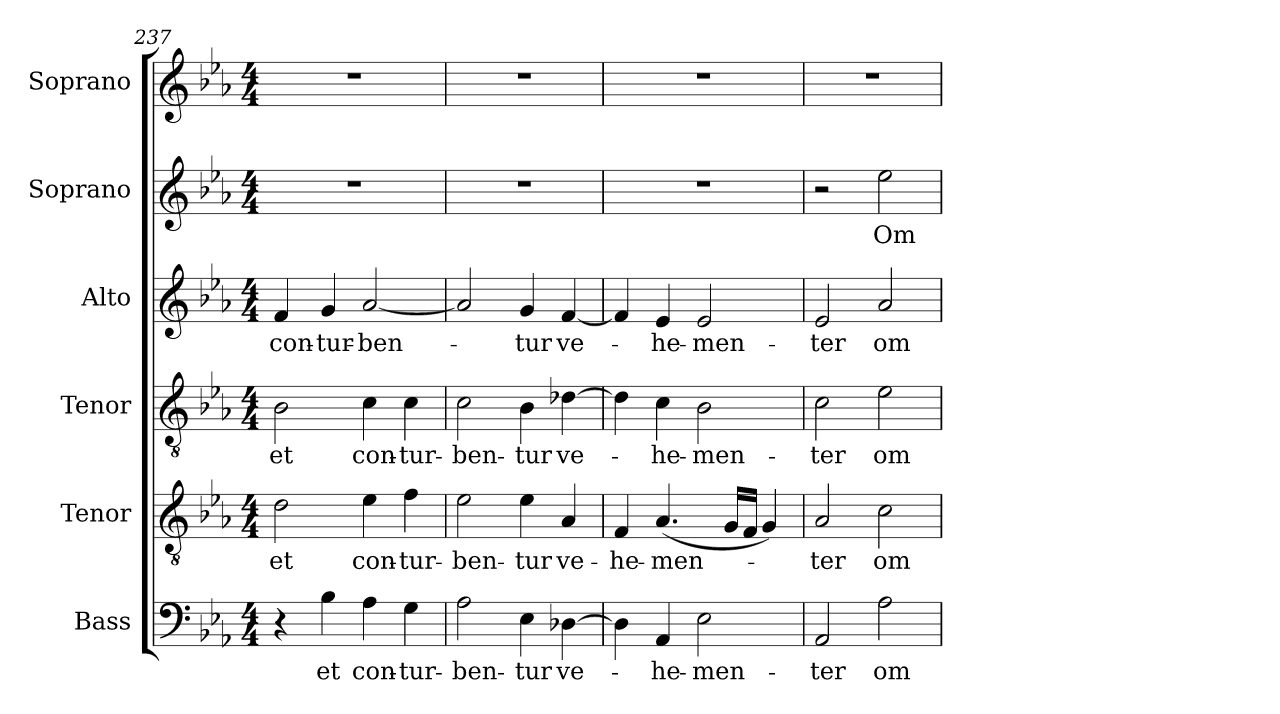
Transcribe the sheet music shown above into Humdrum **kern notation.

**kern	**text	**kern	**text	**kern	**text	**kern	**text	**kern	**text	**kern
*part6	*part6	*part5	*part5	*part4	*part4	*part3	*part3	*part2	*part2	*part1
*staff6	*staff6	*staff5	*staff5	*staff4	*staff4	*staff3	*staff3	*staff2	*staff2	*staff1
*I"Bass	*	*I"Tenor	*	*I"Tenor	*	*I"Alto	*	*I"Soprano	*	*I"Soprano
*I'B	*	*I'T	*	*I'T	*	*I'A	*	*I'S	*	*I'S
*clefF4	*	*clefGv2	*	*clefGv2	*	*clefG2	*	*clefG2	*	*clefG2
*	*	*ITrd7c12	*	*ITrd7c12	*	*	*	*	*	*
*k[b-e-a-]	*	*k[b-e-a-]	*	*k[b-e-a-]	*	*k[b-e-a-]	*	*k[b-e-a-]	*	*k[b-e-a-]
*E-:	*	*E-:	*	*E-:	*	*E-:	*	*E-:	*	*E-:
*M4/4	*	*M4/4	*	*M4/4	*	*M4/4	*	*M4/4	*	*M4/4
=237	=237	=237	=237	=237	=237	=237	=237	=237	=237	=237
!	!	!	!LO:LY:b:color=#000000	!	!	!	!	!	!	!
!	!	!	!	!	!LO:LY:b:color=#000000	!	!	!	!	!
!	!	!	!	!	!	!	!LO:LY:b:color=#000000	!	!	!
4r	.	2Di\	et	2BB-i\	et	4fi/	con-	1r	.	1r
!	!LO:LY:b:color=#000000	!	!	!	!	!	!	!	!	!
!	!	!	!	!	!	!	!LO:LY:b:color=#000000	!	!	!
4B-i\	et	.	.	.	.	4gi/	-tur-	.	.	.
!	!LO:LY:b:color=#000000	!	!	!	!	!	!	!	!	!
!	!	!	!LO:LY:b:color=#000000	!	!	!	!	!	!	!
!	!	!	!	!	!LO:LY:b:color=#000000	!	!	!	!	!
!	!	!	!	!	!	!	!LO:LY:b:color=#000000	!	!	!
4A-i\	con-	4E-i\	con-	4Ci\	con-	[2a-i/	-ben-	.	.	.
!	!LO:LY:b:color=#000000	!	!	!	!	!	!	!	!	!
!	!	!	!LO:LY:b:color=#000000	!	!	!	!	!	!	!
!	!	!	!	!	!LO:LY:b:color=#000000	!	!	!	!	!
4Gi\	-tur-	4Fi\	-tur-	4Ci\	-tur-	.	.	.	.	.
=238	=238	=238	=238	=238	=238	=238	=238	=238	=238	=238
!	!LO:LY:b:color=#000000	!	!	!	!	!	!	!	!	!
!	!	!	!LO:LY:b:color=#000000	!	!	!	!	!	!	!
!	!	!	!	!	!LO:LY:b:color=#000000	!	!	!	!	!
2A-i\	-ben-	2E-i\	-ben-	2Ci\	-ben-	2a-i/]	.	1r	.	1r
!	!LO:LY:b:color=#000000	!	!	!	!	!	!	!	!	!
!	!	!	!LO:LY:b:color=#000000	!	!	!	!	!	!	!
!	!	!	!	!	!LO:LY:b:color=#000000	!	!	!	!	!
!	!	!	!	!	!	!	!LO:LY:b:color=#000000	!	!	!
4E-i\	-tur	4E-i\	-tur	4BB-i\	-tur	4gi/	-tur	.	.	.
!	!LO:LY:b:color=#000000	!	!	!	!	!	!	!	!	!
!	!	!	!LO:LY:b:color=#000000	!	!	!	!	!	!	!
!	!	!	!	!	!LO:LY:b:color=#000000	!	!	!	!	!
!	!	!	!	!	!	!	!LO:LY:b:color=#000000	!	!	!
[4D-Xi\	ve-	4AA-i/	ve-	[4D-Xi\	ve-	[4fi/	ve-	.	.	.
=239	=239	=239	=239	=239	=239	=239	=239	=239	=239	=239
!	!	!	!LO:LY:b:color=#000000	!	!	!	!	!	!	!
4D-i\]	.	4FFi/	-he-	4D-i\]	.	4fi/]	.	1r	.	1r
!	!LO:LY:b:color=#000000	!	!	!	!	!	!	!	!	!
!	!	!	!LO:LY:b:color=#000000	!	!	!	!	!	!	!
!	!	!	!	!	!LO:LY:b:color=#000000	!	!	!	!	!
!	!	!	!	!	!	!	!LO:LY:b:color=#000000	!	!	!
4AA-i/	-he-	(4.AA-i/	-men-	4Ci\	-he-	4e-i/	-he-	.	.	.
!	!LO:LY:b:color=#000000	!	!	!	!	!	!	!	!	!
!	!	!	!	!	!LO:LY:b:color=#000000	!	!	!	!	!
!	!	!	!	!	!	!	!LO:LY:b:color=#000000	!	!	!
2E-i\	-men-	.	.	2BB-i\	-men-	2e-i/	-men-	.	.	.
.	.	16GGi/LL	.	.	.	.	.	.	.	.
.	.	16FFi/JJ	.	.	.	.	.	.	.	.
.	.	4GGi/)	.	.	.	.	.	.	.	.
=240	=240	=240	=240	=240	=240	=240	=240	=240	=240	=240
!	!LO:LY:b:color=#000000	!	!	!	!	!	!	!	!	!
!	!	!	!LO:LY:b:color=#000000	!	!	!	!	!	!	!
!	!	!	!	!	!LO:LY:b:color=#000000	!	!	!	!	!
!	!	!	!	!	!	!	!LO:LY:b:color=#000000	!	!	!
2AA-i/	-ter	2AA-i/	-ter	2Ci\	-ter	2e-i/	-ter	2r	.	1r
!	!LO:LY:b:color=#000000	!	!	!	!	!	!	!	!	!
!	!	!	!LO:LY:b:color=#000000	!	!	!	!	!	!	!
!	!	!	!	!	!LO:LY:b:color=#000000	!	!	!	!	!
!	!	!	!	!	!	!	!LO:LY:b:color=#000000	!	!	!
!	!	!	!	!	!	!	!	!	!LO:LY:b:color=#000000	!
2A-i\	om-	2Ci\	om-	2E-i\	om-	2a-i/	om-	2ee-i\	Om-	.
=	=	=	=	=	=	=	=	=	=	=
*-	*-	*-	*-	*-	*-	*-	*-	*-	*-	*-
